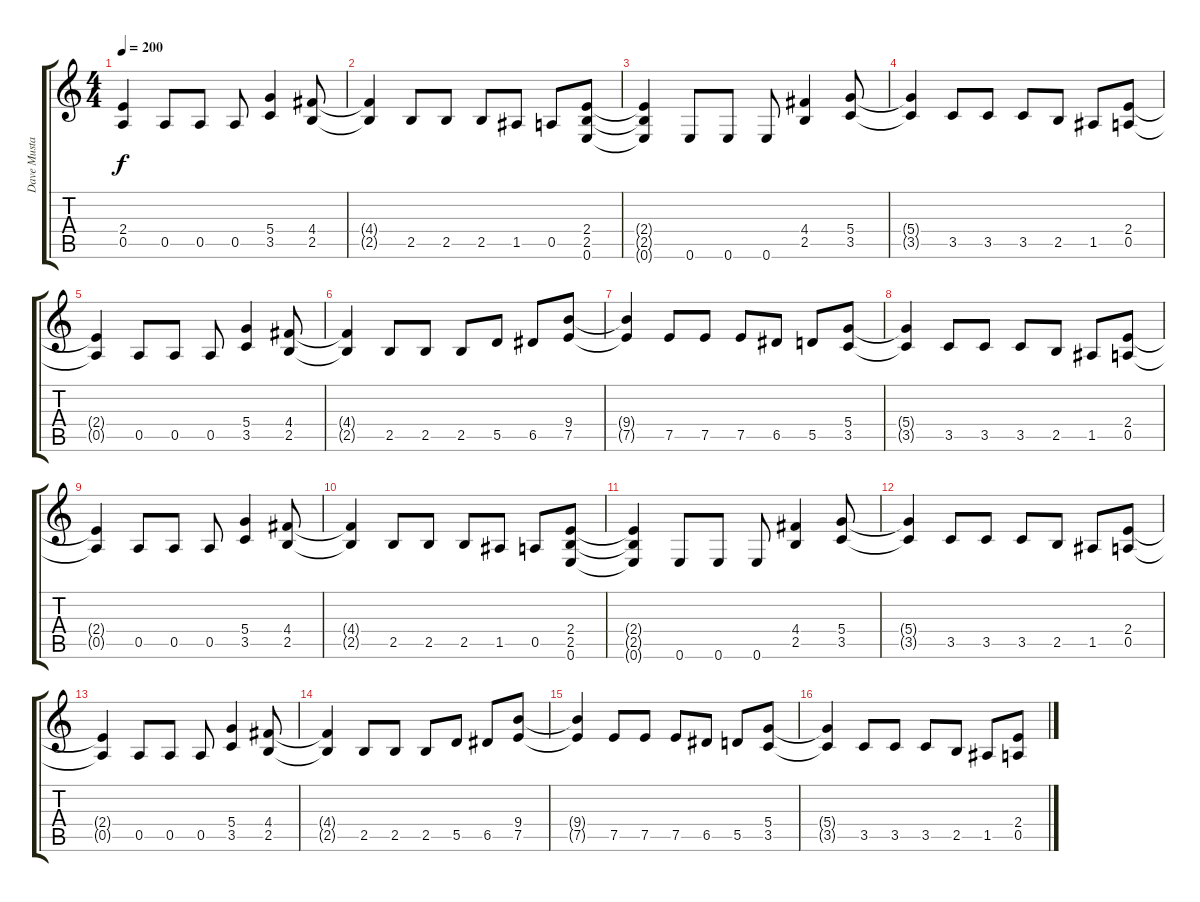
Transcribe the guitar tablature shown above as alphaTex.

\track ("Dave Mustaine" "Dave Musta") {instrument distortionguitar}
\staff {score tabs}
\tuning (E4 B3 G3 D3 A2 E2) {hide}
\ts (4 4)
\tempo 200
\clef g2
\ks c
(2.4{t} 0.5{t}).4{dy f} 0.5.8 0.5.8 0.5.8 (5.4 3.5).4 (4.4 2.5).8 |
(4.4{t} 2.5{t}).4 2.5.8 2.5.8 2.5.8 1.5.8 0.5.8 (2.4 2.5 0.6).8 |
(2.4{t} 2.5{t} 0.6{t}).4 0.6.8 0.6.8 0.6.8 (4.4 2.5).4 (5.4 3.5).8 |
(5.4{t} 3.5{t}).4 3.5.8 3.5.8 3.5.8 2.5.8 1.5.8 (2.4 0.5).8 |
(2.4{t} 0.5{t}).4 0.5.8 0.5.8 0.5.8 (5.4 3.5).4 (4.4 2.5).8 |
(4.4{t} 2.5{t}).4 2.5.8 2.5.8 2.5.8 5.5.8 6.5.8 (9.4 7.5).8 |
(9.4{t} 7.5{t}).4 7.5.8 7.5.8 7.5.8 6.5.8 5.5.8 (5.4 3.5).8 |
(5.4{t} 3.5{t}).4 3.5.8 3.5.8 3.5.8 2.5.8 1.5.8 (2.4 0.5).8 |
(2.4{t} 0.5{t}).4 0.5.8 0.5.8 0.5.8 (5.4 3.5).4 (4.4 2.5).8 |
(4.4{t} 2.5{t}).4 2.5.8 2.5.8 2.5.8 1.5.8 0.5.8 (2.4 2.5 0.6).8 |
(2.4{t} 2.5{t} 0.6{t}).4 0.6.8 0.6.8 0.6.8 (4.4 2.5).4 (5.4 3.5).8 |
(5.4{t} 3.5{t}).4 3.5.8 3.5.8 3.5.8 2.5.8 1.5.8 (2.4 0.5).8 |
(2.4{t} 0.5{t}).4 0.5.8 0.5.8 0.5.8 (5.4 3.5).4 (4.4 2.5).8 |
(4.4{t} 2.5{t}).4 2.5.8 2.5.8 2.5.8 5.5.8 6.5.8 (9.4 7.5).8 |
(9.4{t} 7.5{t}).4 7.5.8 7.5.8 7.5.8 6.5.8 5.5.8 (5.4 3.5).8 |
(5.4{t} 3.5{t}).4 3.5.8 3.5.8 3.5.8 2.5.8 1.5.8 (2.4 0.5).8
